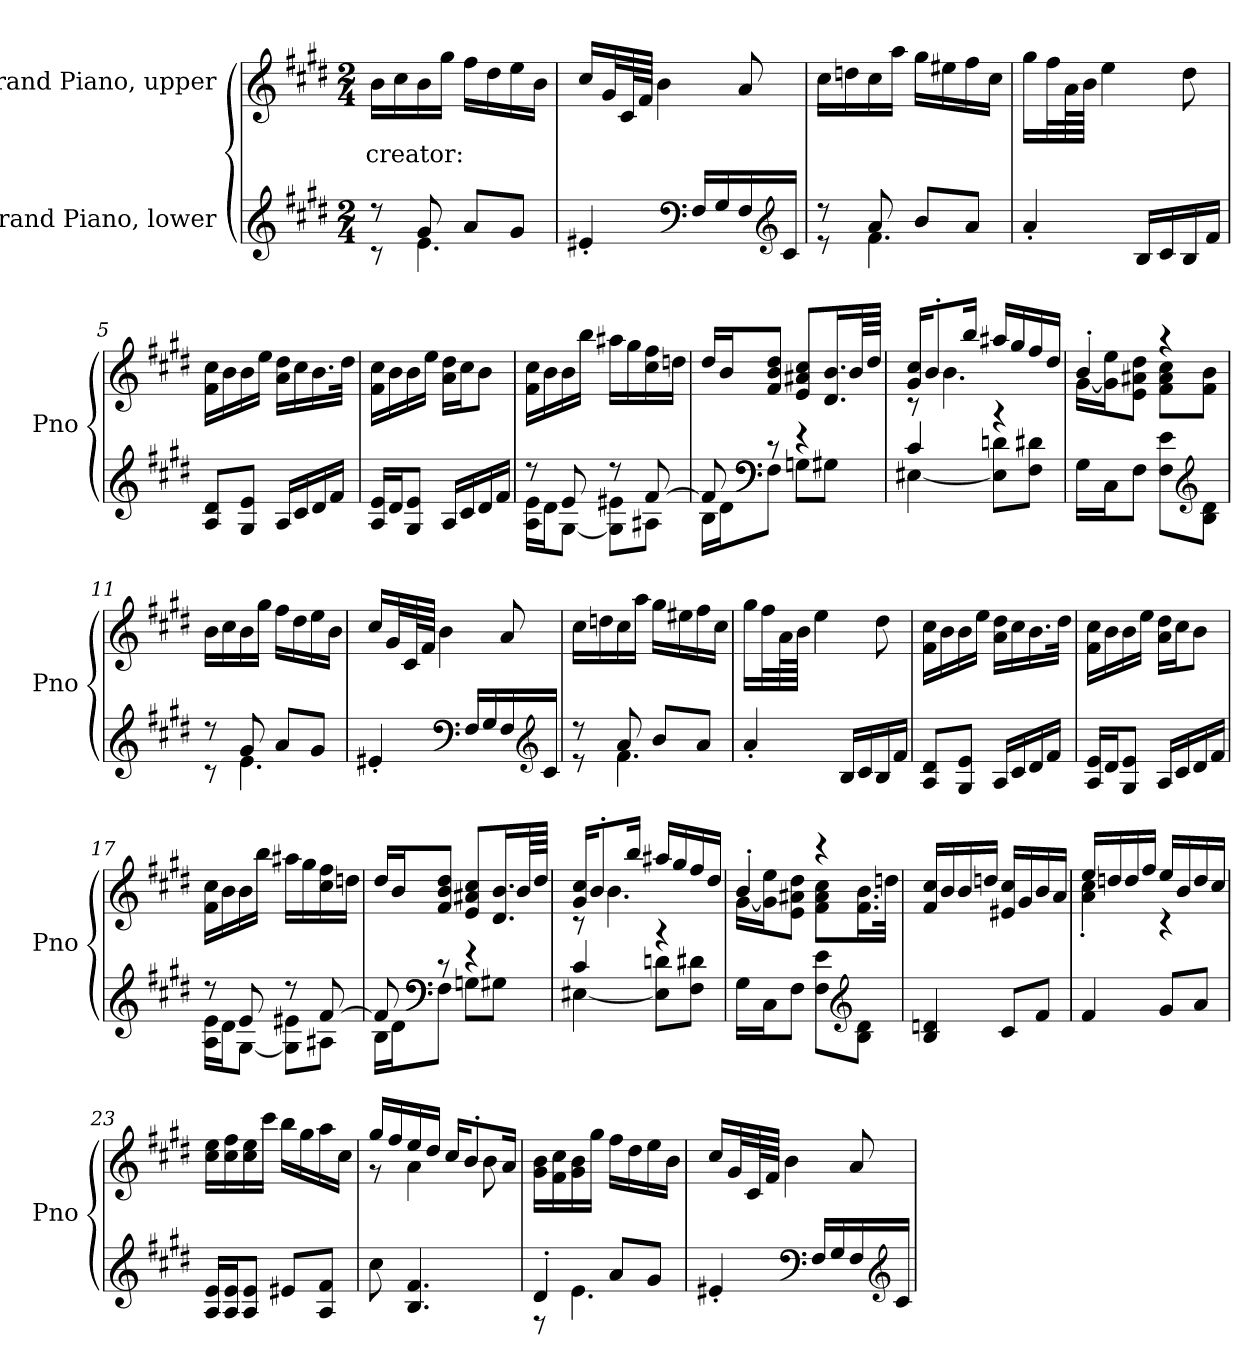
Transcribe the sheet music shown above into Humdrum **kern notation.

**kern	**kern	**text
*part2	*part1	*part1
*staff2	*staff1	*staff1
*I"Grand Piano, lower	*I"Grand Piano, upper	*
*I'Pno	*I'Pno	*
*clefG2	*clefG2	*
*k[f#c#g#d#]	*k[f#c#g#d#]	*
*M2/4	*M2/4	*
*MM52	*MM52	*
=1	=1	=1
*^	*	*
!	!	!	!LO:LY:b
8r	8r	16b\LL	creator:
.	.	16cc#\	.
8g#/	4.e\	16b\	.
.	.	16gg#\JJ	.
8a/L	.	16ff#\LL	.
.	.	16dd#\	.
8g#/J	.	16ee\	.
.	.	16b\JJ	.
*v	*v	*	*
=2	=2	=2
4e#X'/	16cc#/LL	.
.	32g#/L	.
.	64c#/L	.
.	64f#/JJJJ	.
.	4b\	.
*clefF4	*	*
16F#/LL	.	.
16G#/	.	.
16F#/	8a/	.
*clefG2	*	*
16c#/JJ	.	.
=3	=3	=3
*^	*	*
8r	8r	16cc#\LL	.
.	.	16ddn\	.
8a/	4.f#\	16cc#\	.
.	.	16aa\JJ	.
8b/L	.	16gg#\LL	.
.	.	16ee#X\	.
8a/J	.	16ff#\	.
.	.	16cc#\JJ	.
*v	*v	*	*
=4	=4	=4
4a'/	16gg#\LL	.
.	32ff#\L	.
.	64a\L	.
.	64b\JJJJ	.
.	4ee\	.
16B/LL	.	.
16c#/	.	.
16B/	8dd#\	.
16f#/JJ	.	.
!!LO:LB:g=z
=5	=5	=5
8A/ 8d#/L	16f#\ 16cc#\LL	.
.	16b\	.
8G#/ 8e/J	16b\	.
.	16ee\JJ	.
16A/LL	16a\ 16dd#\LL	.
16c#/	16cc#\	.
16d#/	16.b\	.
16f#/JJ	.	.
.	32dd#\JJk	.
=6	=6	=6
16A/ 16e/LL	16f#\ 16cc#\LL	.
16d#/J	16b\	.
8G#/ 8e/J	16b\	.
.	16ee\JJ	.
16A/LL	16a\ 16dd#\LL	.
16c#/	16cc#\J	.
16d#/	8b\J	.
16f#/JJ	.	.
=7	=7	=7
*^	*	*
8r	16A\ 16e\LL	16f#\ 16cc#\LL	.
.	16d#\J	16b\	.
8e/	[8G#\J	16b\	.
.	.	16bb\JJ	.
8r	8G#\] 8e#X\L	16aa#X\LL	.
.	.	16gg#\	.
[8f#/	8A#X\J	16cc#\ 16ff#\	.
.	.	16ddn\JJ	.
=8	=8	=8	=8
8f#/]	16B\LL	16dd#/LL	.
.	16d#\J	16b/J	.
*clefF4	*	*	*
8r	8F#\J	8f#/ 8b/ 8dd#/J	.
4r	8Gn\L	8e/ 8a#X/ 8cc#/L	.
.	8G#X\J	16.d#/ 16.b/L	.
.	.	64b/LL	.
.	.	64dd#/JJJJ	.
!!LO:LB:g=z
=9	=9	=9	=9
*	*	*^	*
4c#/	[4E#X\	16g#/ 16cc#/KL	8r	.
.	.	8b'/	.	.
.	.	.	4.b\	.
.	.	16bb/Jk	.	.
4r	8E#\] 8dn\L	16aa#X/LL	.	.
.	.	16gg#/	.	.
.	8F#\ 8d#X\J	16ff#/	.	.
.	.	16dd#/JJ	.	.
*v	*v	*	*	*
=10	=10	=10	=10
16G#\LL	4b'/	[16g#\LL	.
16C#\J	.	16g#\] 16ee\J	.
*	*MM46	*	*
8F#\J	.	8e\ 8a#X\ 8dd#\J	.
8F#\ 8e\L	4r	8f#\ 8a#\ 8cc#\L	.
*clefG2	*	*	*
8B\ 8d#\J	.	8f#\ 8b\J	.
*	*v	*v	*
=11	=11	=11
*	*MM52	*
*^	*	*
8r	8r	16b\LL	.
.	.	16cc#\	.
8g#/	4.e\	16b\	.
.	.	16gg#\JJ	.
8a/L	.	16ff#\LL	.
.	.	16dd#\	.
8g#/J	.	16ee\	.
.	.	16b\JJ	.
*v	*v	*	*
=12	=12	=12
4e#X'/	16cc#/LL	.
.	32g#/L	.
.	64c#/L	.
.	64f#/JJJJ	.
.	4b\	.
*clefF4	*	*
16F#/LL	.	.
16G#/	.	.
16F#/	8a/	.
*clefG2	*	*
16c#/JJ	.	.
=13	=13	=13
*^	*	*
8r	8r	16cc#\LL	.
.	.	16ddn\	.
8a/	4.f#\	16cc#\	.
.	.	16aa\JJ	.
8b/L	.	16gg#\LL	.
.	.	16ee#X\	.
8a/J	.	16ff#\	.
.	.	16cc#\JJ	.
*v	*v	*	*
!!LO:LB:g=z
=14	=14	=14
4a'/	16gg#\LL	.
.	32ff#\L	.
.	64a\L	.
.	64b\JJJJ	.
.	4ee\	.
16B/LL	.	.
16c#/	.	.
16B/	8dd#\	.
16f#/JJ	.	.
=15	=15	=15
8A/ 8d#/L	16f#\ 16cc#\LL	.
.	16b\	.
8G#/ 8e/J	16b\	.
.	16ee\JJ	.
16A/LL	16a\ 16dd#\LL	.
16c#/	16cc#\	.
16d#/	16.b\	.
16f#/JJ	.	.
.	32dd#\JJk	.
=16	=16	=16
16A/ 16e/LL	16f#\ 16cc#\LL	.
16d#/J	16b\	.
8G#/ 8e/J	16b\	.
.	16ee\JJ	.
16A/LL	16a\ 16dd#\LL	.
16c#/	16cc#\J	.
16d#/	8b\J	.
16f#/JJ	.	.
=17	=17	=17
*^	*	*
8r	16A\ 16e\LL	16f#\ 16cc#\LL	.
.	16d#\J	16b\	.
8e/	[8G#\J	16b\	.
.	.	16bb\JJ	.
8r	8G#\] 8e#X\L	16aa#X\LL	.
.	.	16gg#\	.
[8f#/	8A#X\J	16cc#\ 16ff#\	.
.	.	16ddn\JJ	.
!!LO:LB:g=z
=18	=18	=18	=18
8f#/]	16B\LL	16dd#/LL	.
.	16d#\J	16b/J	.
*clefF4	*	*	*
8r	8F#\J	8f#/ 8b/ 8dd#/J	.
4r	8Gn\L	8e/ 8a#X/ 8cc#/L	.
.	8G#X\J	16.d#/ 16.b/L	.
.	.	64b/LL	.
.	.	64dd#/JJJJ	.
=19	=19	=19	=19
*	*	*^	*
4c#/	[4E#X\	16g#/ 16cc#/KL	8r	.
.	.	8b'/	.	.
.	.	.	4.b\	.
.	.	16bb/Jk	.	.
4r	8E#\] 8dn\L	16aa#X/LL	.	.
.	.	16gg#/	.	.
.	8F#\ 8d#X\J	16ff#/	.	.
.	.	16dd#/JJ	.	.
*v	*v	*	*	*
=20	=20	=20	=20
*	*	*^	*
16G#\LL	4b'/	[16g#\LL	4ryy	.
16C#\J	.	16g#\] 16ee\J	.	.
*	*MM46	*	*	*
8F#\J	.	8e\ 8a#X\ 8dd#\J	.	.
8F#\ 8e\L	4r	8f#\ 8a#\ 8cc#\L	8...ryy	.
*clefG2	*	*	*	*
8B\ 8d#\J	.	16.f#\ 16.b\L	.	.
.	.	32ddn\JJk	.	.
*	*MM52	*	*	*
.	.	.	64ryy	.
*	*v	*v	*v	*
=21	=21	=21
4B/ 4dn/	16f#/ 16cc#/LL	.
.	16b/	.
.	16b/	.
.	16ddn/JJ	.
8c#/L	16e#X/ 16cc#/LL	.
.	16g#/	.
8f#/J	16b/	.
.	16a/JJ	.
!!LO:LB:g=z
=22	=22	=22
*	*^	*
4f#/	16ee/LL	4a\' 4cc#\'	.
.	16ddn/	.	.
.	16dd/	.	.
.	16ff#/JJ	.	.
8g#/L	16ee/LL	4r	.
.	16b/	.	.
8a/J	16dd/	.	.
.	16cc#/JJ	.	.
*	*v	*v	*
=23	=23	=23
16A/ 16e/LL	16cc#\ 16ee\LL	.
16A/ 16e/J	16cc#\ 16ff#\	.
8A/ 8e/J	16cc#\ 16ee\	.
.	16ccc#\JJ	.
8e#X/L	16bb\LL	.
.	16gg#\	.
8A/ 8f#/J	16aa\	.
.	16cc#\JJ	.
=24	=24	=24
*	*^	*
8cc#\	16gg#/LL	8r	.
.	16ff#/	.	.
4.B/ 4.f#/	16ee/	4a\	.
.	16dd#/JJ	.	.
.	16cc#/KL	.	.
.	8b'/	.	.
.	.	8b\	.
.	16a/Jk	.	.
*	*v	*v	*
=25	=25	=25
*^	*	*
4d#'/	8r	16g#\ 16b\LL	.
.	.	16f#\ 16cc#\	.
.	4.e\	16g#\ 16b\	.
.	.	16gg#\JJ	.
8a/L	.	16ff#\LL	.
.	.	16dd#\	.
8g#/J	.	16ee\	.
.	.	16b\JJ	.
*v	*v	*	*
=26	=26	=26
4e#X'/	16cc#/LL	.
.	32g#/L	.
.	64c#/L	.
.	64f#/JJJJ	.
.	4b\	.
*clefF4	*	*
16F#/LL	.	.
16G#/	.	.
16F#/	8a/	.
*clefG2	*	*
16c#/JJ	.	.
=	=	=
*-	*-	*-
